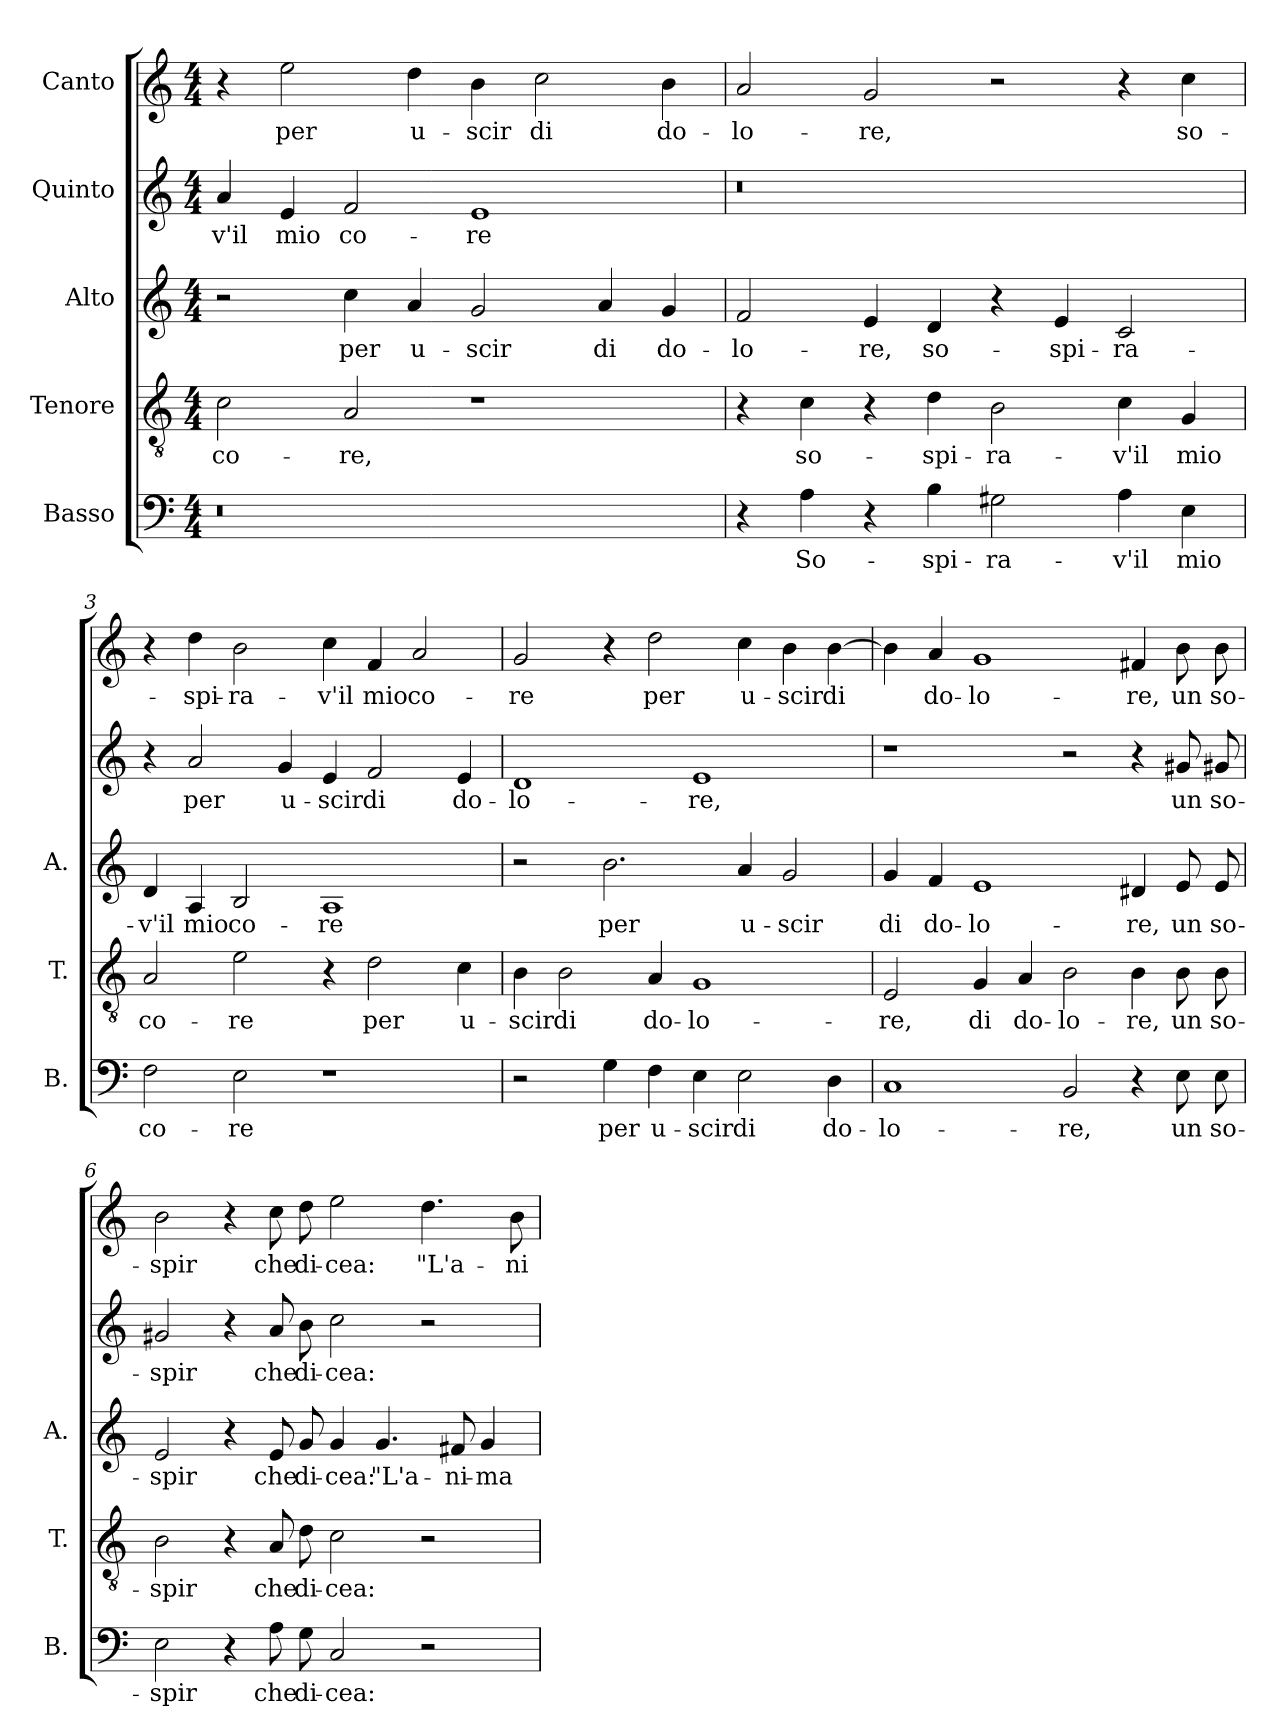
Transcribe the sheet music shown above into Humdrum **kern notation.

**kern	**text	**kern	**text	**kern	**text	**kern	**text	**kern	**text
*part5	*part5	*part4	*part4	*part3	*part3	*part2	*part2	*part1	*part1
*staff5	*staff5	*staff4	*staff4	*staff3	*staff3	*staff2	*staff2	*staff1	*staff1
*I"Basso	*	*I"Tenore	*	*I"Alto	*	*I"Quinto	*	*I"Canto	*
*I'B.	*	*I'T.	*	*I'A.	*	*	*	*	*
*clefF4	*	*clefGv2	*	*clefG2	*	*clefG2	*	*clefG2	*
*k[]	*	*k[]	*	*k[]	*	*k[]	*	*k[]	*
*C:	*	*C:	*	*C:	*	*C:	*	*C:	*
*M4/4	*	*M4/4	*	*M4/4	*	*M4/4	*	*M4/4	*
=1	=1	=1	=1	=1	=1	=1	=1	=1	=1
!LO:N:vis=0	!	!	!	!	!	!	!	!	!
1r	.	2c\	co-	2r	.	4a/	-v'il	4r	.
.	.	.	.	.	.	4e/	mio	2ee\	per
.	.	2A/	-re,	4cc\	per	2f/	co-	.	.
.	.	.	.	4a/	u-	.	.	4dd\	u-
1ryy	.	1r	.	2g/	-scir	1e/	-re	4b\	-scir
.	.	.	.	.	.	.	.	2cc\	di
.	.	.	.	4a/	di	.	.	.	.
.	.	.	.	4g/	do-	.	.	4b\	do-
=2	=2	=2	=2	=2	=2	=2	=2	=2	=2
!	!	!	!	!	!	!LO:N:vis=0	!	!	!
4r	.	4r	.	2f/	-lo-	1r	.	2a/	-lo-
4A\	So-	4c\	so-	.	.	.	.	.	.
4r	.	4r	.	4e/	-re,	.	.	2g/	-re,
4B\	-spi-	4d\	-spi-	4d/	so-	.	.	.	.
2G#X\	-ra-	2B\	-ra-	4r	.	1ryy	.	2r	.
.	.	.	.	4e/	-spi-	.	.	.	.
4A\	-v'il	4c\	-v'il	2c/	-ra-	.	.	4r	.
4E\	mio	4G/	mio	.	.	.	.	4cc\	so-
=3	=3	=3	=3	=3	=3	=3	=3	=3	=3
2F\	co-	2A/	co-	4d/	-v'il	4r	.	4r	.
.	.	.	.	4A/	mio	2a/	per	4dd\	-spi-
2E\	-re	2e\	-re	2B/	co-	.	.	2b\	-ra-
.	.	.	.	.	.	4g/	u-	.	.
1r	.	4r	.	1A/	-re	4e/	-scir	4cc\	-v'il
.	.	2d\	per	.	.	2f/	di	4f/	mio
.	.	.	.	.	.	.	.	2a/	co-
.	.	4c\	u-	.	.	4e/	do-	.	.
=4	=4	=4	=4	=4	=4	=4	=4	=4	=4
2r	.	4B\	-scir	2r	.	1d/	-lo-	2g/	-re
.	.	2B\	di	.	.	.	.	.	.
4G\	per	.	.	2.b\	per	.	.	4r	.
4F\	u-	4A/	do-	.	.	.	.	2dd\	per
4E\	-scir	1G/	-lo-	.	.	1e/	-re,	.	.
2E\	di	.	.	4a/	u-	.	.	4cc\	u-
.	.	.	.	2g/	-scir	.	.	4b\	-scir
4D\	do-	.	.	.	.	.	.	[4b\	di
=5	=5	=5	=5	=5	=5	=5	=5	=5	=5
1C/	-lo-	2E/	-re,	4g/	di	1r	.	4b\]	.
.	.	.	.	4f/	do-	.	.	4a/	do-
.	.	4G/	di	1e/	-lo-	.	.	1g/	-lo-
.	.	4A/	do-	.	.	.	.	.	.
2BB/	-re,	2B\	-lo-	.	.	2r	.	.	.
4r	.	4B\	-re,	4d#X/	-re,	4r	.	4f#X/	-re,
8E\	un	8B\	un	8e/	un	8g#X/	un	8b\	un
8E\	so-	8B\	so-	8e/	so-	8g#X/	so-	8b\	so-
=6	=6	=6	=6	=6	=6	=6	=6	=6	=6
2E\	-spir	2B\	-spir	2e/	-spir	2g#X/	-spir	2b\	-spir
4r	.	4r	.	4r	.	4r	.	4r	.
8A\	che	8A/	che	8e/	che	8a/	che	8cc\	che
8G\	di-	8d\	di-	8g/	di-	8b\	di-	8dd\	di-
2C/	-cea:	2c\	-cea:	4g/	-cea:	2cc\	-cea:	2ee\	-cea:
.	.	.	.	4.g/	"L'a-	.	.	.	.
2r	.	2r	.	.	.	2r	.	4.dd\	"L'a-
.	.	.	.	8f#X/	-ni-	.	.	.	.
.	.	.	.	4g/	-ma	.	.	.	.
.	.	.	.	.	.	.	.	8b\	-ni-
=	=	=	=	=	=	=	=	=	=
*-	*-	*-	*-	*-	*-	*-	*-	*-	*-
